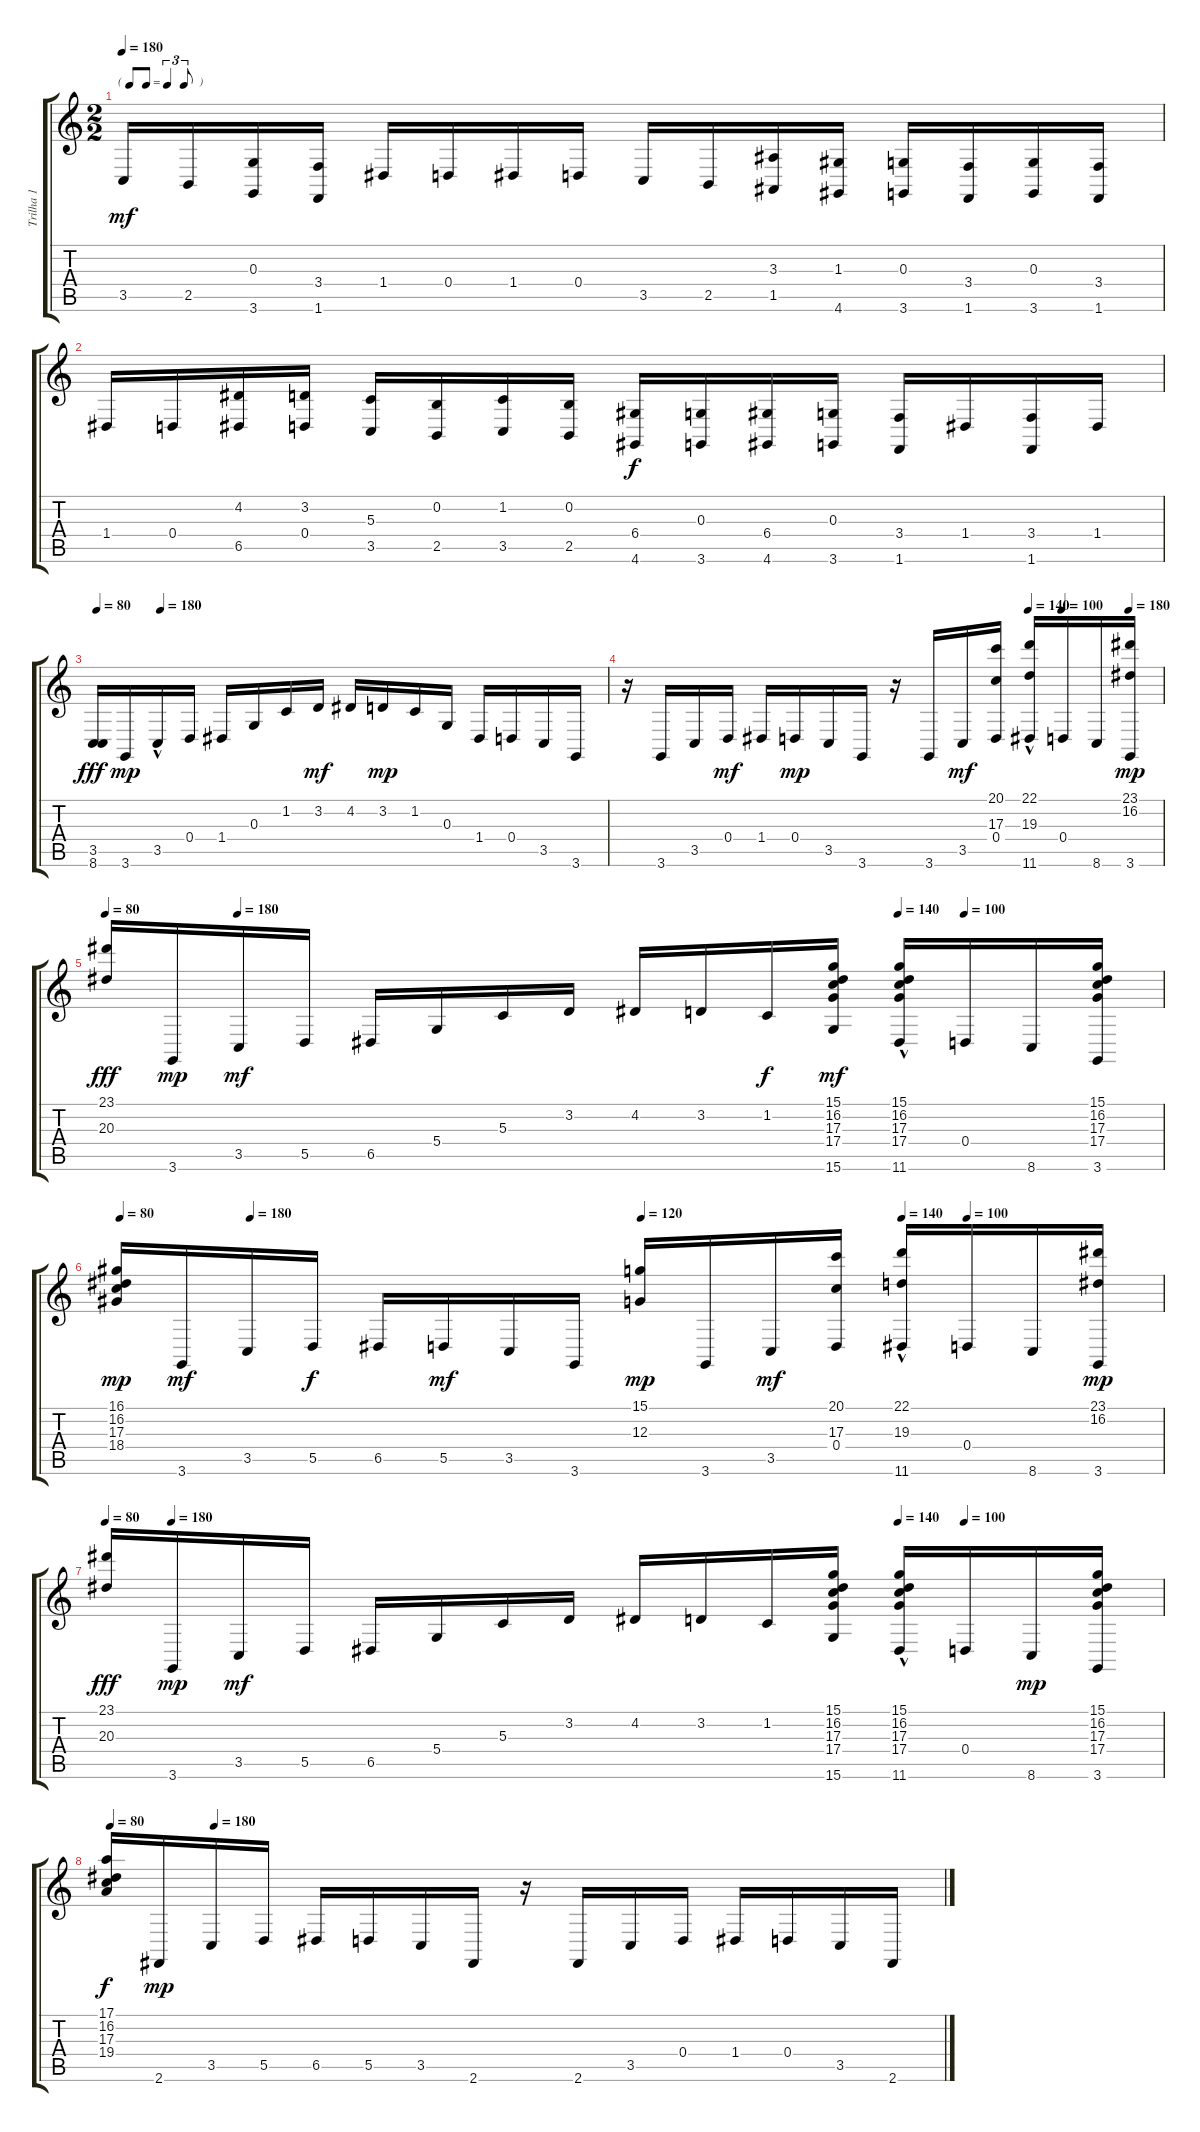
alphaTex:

\track ("Trilha 1" "Trilha 1") {instrument acousticgrandpiano}
\staff {score tabs}
\tuning (E4 B3 G3 D3 A2 E2) {hide}
\ts (2 2)
\tf triplet8th
\tempo 180
\clef g2
\ks c
3.5.16{dy mf} 2.5.16 (0.3 3.6).16 (3.4 1.6).16 1.4.16 0.4.16 1.4.16 0.4.16 3.5.16 2.5.16 (3.3 1.5).16 (1.3 4.6).16 (0.3 3.6).16 (3.4 1.6).16 (0.3 3.6).16 (3.4 1.6).16 |
1.4.16 0.4.16 (4.2 6.5).16 (3.2 0.4).16 (5.3 3.5).16 (0.2 2.5).16 (1.2 3.5).16 (0.2 2.5).16 (6.4 4.6).16{dy f} (0.3 3.6).16 (6.4 4.6).16 (0.3 3.6).16 (3.4 1.6).16 1.4.16 (3.4 1.6).16 1.4.16 |
\tempo 80
\tempo (180 0.125)
(3.5 8.6).16{dy fff} 3.6.16{dy mp} 3.5{hac}.16 0.4.16 1.4.16 0.3.16 1.2.16 3.2.16{dy mf} 4.2.16 3.2.16{dy mp} 1.2.16 0.3.16 1.4.16 0.4.16 3.5.16 3.6.16 |
\tempo (140 0.75)
\tempo (100 0.8125)
\tempo (180 0.9375)
r.16 3.6.16 3.5.16 0.4.16{dy mf} 1.4.16 0.4.16{dy mp} 3.5.16 3.6.16 r.16 3.6.16 3.5.16{dy mf} (20.1 17.3 0.4).16 (22.1{hac} 19.3{hac} 11.6).16 0.4.16 8.6.16 (23.1 16.2 3.6).16{dy mp} |
\tempo 80
\tempo (180 0.125)
\tempo (140 0.75)
\tempo (100 0.8125)
(23.1 20.3).16{dy fff} 3.6.16{dy mp} 3.5.16{dy mf} 5.5.16 6.5.16 5.4.16 5.3.16 3.2.16 4.2.16 3.2.16 1.2.16{dy f} (15.1 16.2 17.3 17.4 15.6).16{dy mf} (15.1{hac} 16.2{hac} 17.3{hac} 17.4{hac} 11.6).16 0.4.16 8.6.16 (15.1 16.2 17.3 17.4 3.6).16 |
\tempo 80
\tempo (180 0.125)
\tempo (120 0.5)
\tempo (140 0.75)
\tempo (100 0.8125)
(16.1 16.2 17.3 18.4).16{dy mp} 3.6.16{dy mf} 3.5.16 5.5.16{dy f} 6.5.16 5.5.16{dy mf} 3.5.16 3.6.16 (15.1 12.3).16{dy mp} 3.6.16 3.5.16{dy mf} (20.1 17.3 0.4).16 (22.1{hac} 19.3{hac} 11.6).16 0.4.16 8.6.16 (23.1 16.2 3.6).16{dy mp} |
\tempo 80
\tempo (180 0.0625)
\tempo (140 0.75)
\tempo (100 0.8125)
(23.1 20.3).16{dy fff} 3.6.16{dy mp} 3.5.16{dy mf} 5.5.16 6.5.16 5.4.16 5.3.16 3.2.16 4.2.16 3.2.16 1.2.16 (15.1 16.2 17.3 17.4 15.6).16 (15.1{hac} 16.2{hac} 17.3{hac} 17.4{hac} 11.6).16 0.4.16 8.6.16{dy mp} (15.1 16.2 17.3 17.4 3.6).16 |
\tempo 80
\tempo (180 0.125)
(17.1 16.2 17.3 19.4).16{dy f} 2.6.16{dy mp} 3.5.16 5.5.16 6.5.16 5.5.16 3.5.16 2.6.16 r.16 2.6.16 3.5.16 0.4.16 1.4.16 0.4.16 3.5.16 2.6.16
